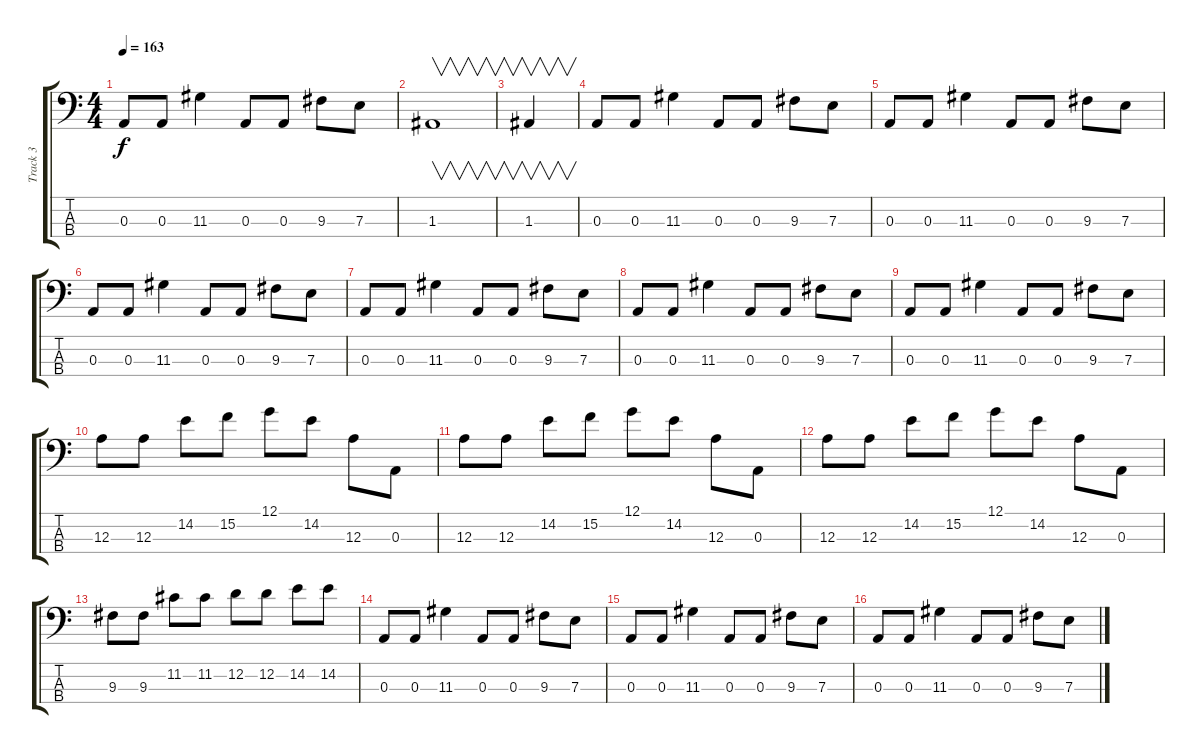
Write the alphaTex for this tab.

\track ("Track 3" "Track 3") {instrument electricbassfinger}
\staff {score tabs}
\tuning (G2 D2 A1 E1) {hide}
\ts (4 4)
\tempo 163
\clef f4
\ks c
0.3.8{dy f} 0.3.8 11.3.4 0.3.8 0.3.8 9.3.8 7.3.8 |
1.3.1{v} |
1.3.4{v} |
0.3.8 0.3.8 11.3.4 0.3.8 0.3.8 9.3.8 7.3.8 |
0.3.8 0.3.8 11.3.4 0.3.8 0.3.8 9.3.8 7.3.8 |
0.3.8 0.3.8 11.3.4 0.3.8 0.3.8 9.3.8 7.3.8 |
0.3.8 0.3.8 11.3.4 0.3.8 0.3.8 9.3.8 7.3.8 |
0.3.8 0.3.8 11.3.4 0.3.8 0.3.8 9.3.8 7.3.8 |
0.3.8 0.3.8 11.3.4 0.3.8 0.3.8 9.3.8 7.3.8 |
12.3.8 12.3.8 14.2.8 15.2.8 12.1.8 14.2.8 12.3.8 0.3.8 |
12.3.8 12.3.8 14.2.8 15.2.8 12.1.8 14.2.8 12.3.8 0.3.8 |
12.3.8 12.3.8 14.2.8 15.2.8 12.1.8 14.2.8 12.3.8 0.3.8 |
9.3.8 9.3.8 11.2.8 11.2.8 12.2.8 12.2.8 14.2.8 14.2.8 |
0.3.8 0.3.8 11.3.4 0.3.8 0.3.8 9.3.8 7.3.8 |
0.3.8 0.3.8 11.3.4 0.3.8 0.3.8 9.3.8 7.3.8 |
0.3.8 0.3.8 11.3.4 0.3.8 0.3.8 9.3.8 7.3.8
